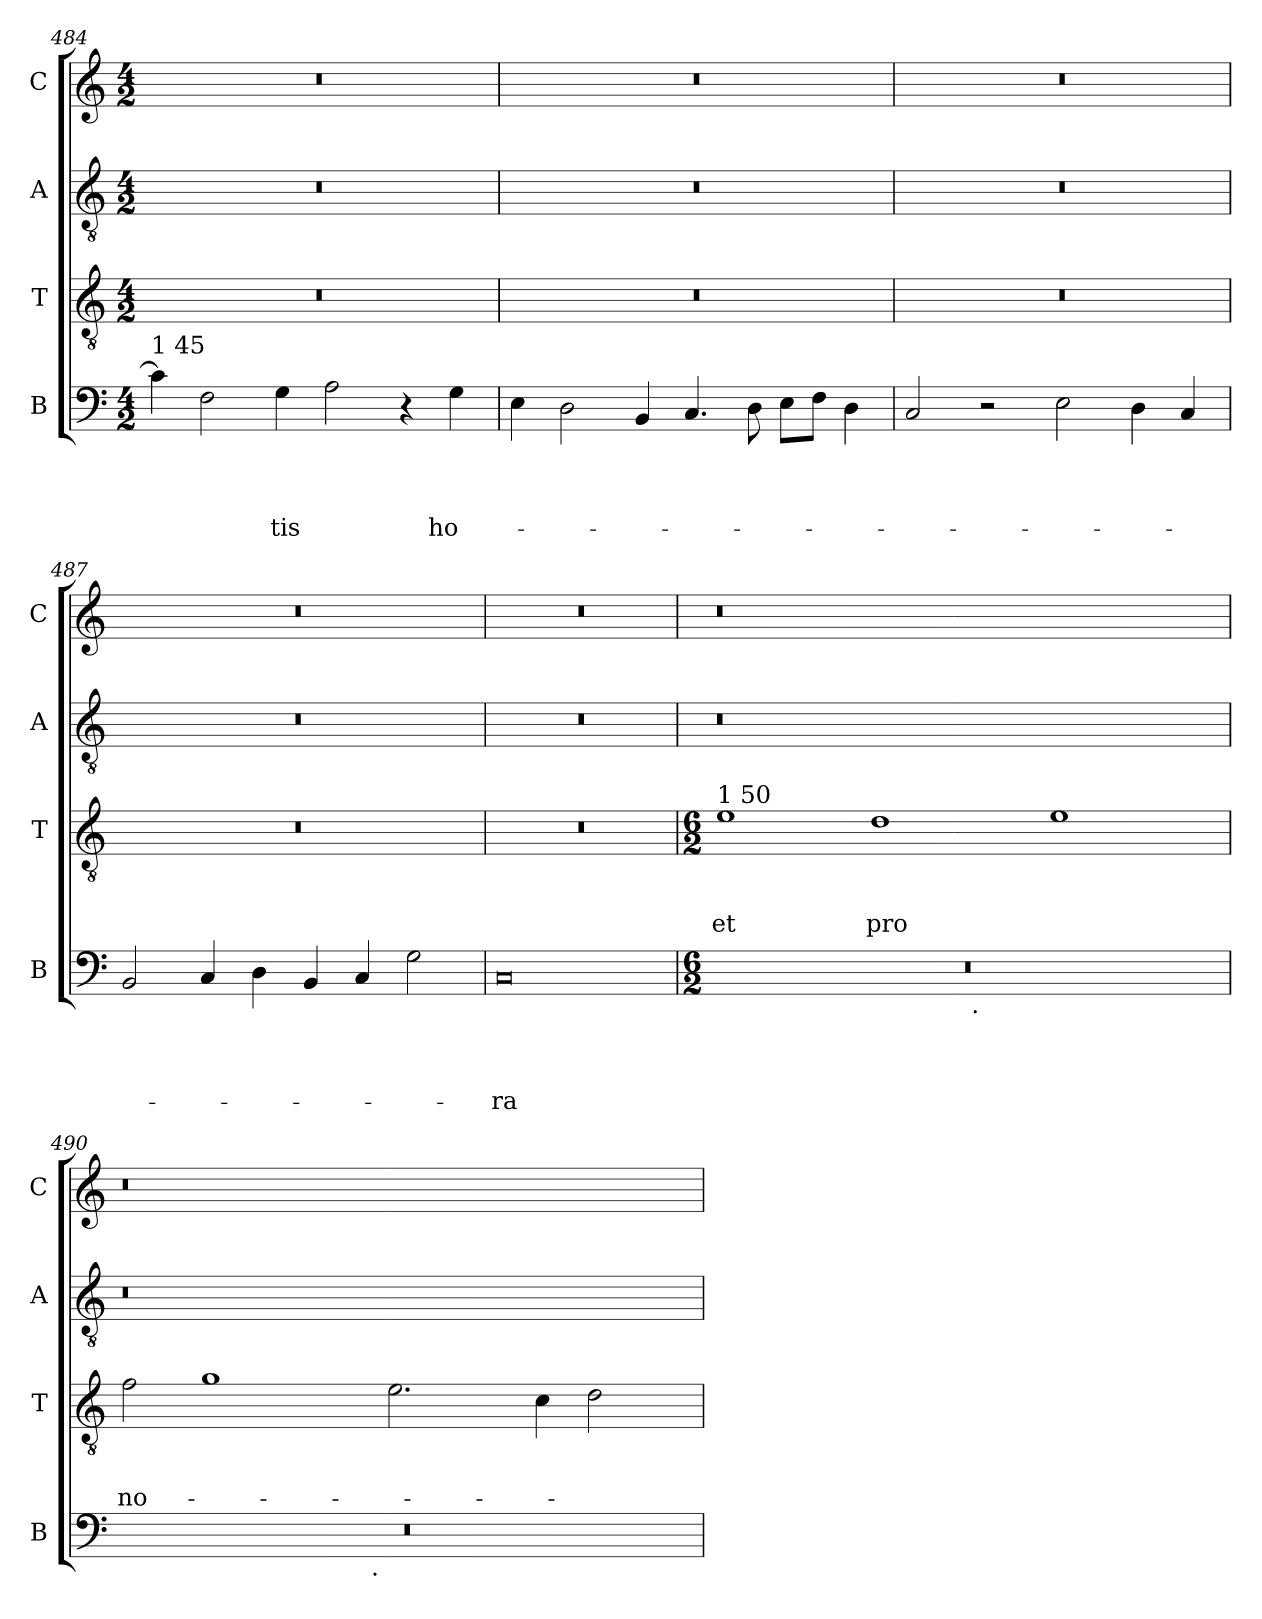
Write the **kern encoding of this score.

**kern	**text	**text	**text	**text	**kern	**text	**text	**text	**kern	**kern
*part4	*part4	*part4	*part4	*part4	*part3	*part3	*part3	*part3	*part2	*part1
*staff4	*staff4	*staff4	*staff4	*staff4	*staff3	*staff3	*staff3	*staff3	*staff2	*staff1
*I"B	*	*	*	*	*I"T	*	*	*	*I"A	*I"C
*I'B	*	*	*	*	*I'T	*	*	*	*I'A	*I'C
!!LO:LB:g=z
*clefF4	*	*	*	*	*clefGv2	*	*	*	*clefGv2	*clefG2
*k[]	*	*	*	*	*k[]	*	*	*	*k[]	*k[]
*C:	*	*	*	*	*C:	*	*	*	*C:	*C:
*M4/2	*	*	*	*	*M4/2	*	*	*	*M4/2	*M4/2
=484	=484	=484	=484	=484	=484	=484	=484	=484	=484	=484
!LO:TX:a:t=1 45	!	!	!	!	!	!	!	!	!	!
4c\]	.	.	.	.	0r	.	.	.	0r	0r
2F\	.	.	.	.	.	.	.	.	.	.
!	!	!	!	!LO:LY:b	!	!	!	!	!	!
4G\	.	.	.	-tis	.	.	.	.	.	.
2A\	.	.	.	.	.	.	.	.	.	.
4r	.	.	.	.	.	.	.	.	.	.
!	!	!	!	!LO:LY:b	!	!	!	!	!	!
4G\	.	.	.	ho-	.	.	.	.	.	.
=485	=485	=485	=485	=485	=485	=485	=485	=485	=485	=485
4E\	.	.	.	.	0r	.	.	.	0r	0r
2D\	.	.	.	.	.	.	.	.	.	.
4BB/	.	.	.	.	.	.	.	.	.	.
4.C/	.	.	.	.	.	.	.	.	.	.
8D\	.	.	.	.	.	.	.	.	.	.
8E\L	.	.	.	.	.	.	.	.	.	.
8F\J	.	.	.	.	.	.	.	.	.	.
4D\	.	.	.	.	.	.	.	.	.	.
=486	=486	=486	=486	=486	=486	=486	=486	=486	=486	=486
2C/	.	.	.	.	0r	.	.	.	0r	0r
2r	.	.	.	.	.	.	.	.	.	.
2E\	.	.	.	.	.	.	.	.	.	.
4D\	.	.	.	.	.	.	.	.	.	.
4C/	.	.	.	.	.	.	.	.	.	.
=487	=487	=487	=487	=487	=487	=487	=487	=487	=487	=487
2BB/	.	.	.	.	0r	.	.	.	0r	0r
4C/	.	.	.	.	.	.	.	.	.	.
4D\	.	.	.	.	.	.	.	.	.	.
4BB/	.	.	.	.	.	.	.	.	.	.
4C/	.	.	.	.	.	.	.	.	.	.
2G\	.	.	.	.	.	.	.	.	.	.
=488	=488	=488	=488	=488	=488	=488	=488	=488	=488	=488
!	!	!	!	!LO:LY:b	!	!	!	!	!	!
0C	.	.	.	-ra	0r	.	.	.	0r	0r
!!LO:LB:g=z
=489	=489	=489	=489	=489	=489	=489	=489	=489	=489	=489
*M6/2	*	*	*	*	*M6/2	*	*	*	*	*
!	!	!	!	!	!LO:TX:a:t=1 50	!	!	!	!	!
!	!	!	!	!	!	!	!	!LO:LY:b	!	!
*^	*	*	*	*	*	*	*	*	*	*
0.r	3%2ryy	.	.	.	.	1e	.	.	et	0r	0r
.	3%2ryy	.	.	.	.	.	.	.	.	.	.
!	!	!	!	!	!	!	!	!	!LO:LY:b	!	!
.	.	.	.	.	.	1d	.	.	pro	.	.
.	12...ryy	.	.	.	.	.	.	.	.	.	.
!	!LO:TX:b:t=.	!	!	!	!	!	!	!	!	!	!
.	3%2ryy	.	.	.	.	.	.	.	.	.	.
.	.	.	.	.	.	1e	.	.	.	1ryy	1ryy
.	3%2ryy	.	.	.	.	.	.	.	.	.	.
.	6ryy	.	.	.	.	.	.	.	.	.	.
.	96ryy	.	.	.	.	.	.	.	.	.	.
=490	=490	=490	=490	=490	=490	=490	=490	=490	=490	=490	=490
!	!	!	!	!	!	!	!	!	!LO:LY:b	!	!
0.r	3%2ryy	.	.	.	.	2f\	.	.	no-	0r	0r
.	.	.	.	.	.	1g	.	.	.	.	.
.	3%2ryy	.	.	.	.	.	.	.	.	.	.
.	12.ryy	.	.	.	.	.	.	.	.	.	.
!	!LO:TX:b:t=.	!	!	!	!	!	!	!	!	!	!
.	3%2ryy	.	.	.	.	.	.	.	.	.	.
.	.	.	.	.	.	2.e\	.	.	.	.	.
.	.	.	.	.	.	.	.	.	.	1ryy	1ryy
.	3%2ryy	.	.	.	.	.	.	.	.	.	.
.	.	.	.	.	.	4c\	.	.	.	.	.
.	.	.	.	.	.	2d\	.	.	.	.	.
.	6ryy	.	.	.	.	.	.	.	.	.	.
.	24ryy	.	.	.	.	.	.	.	.	.	.
*v	*v	*	*	*	*	*	*	*	*	*	*
=	=	=	=	=	=	=	=	=	=	=
*-	*-	*-	*-	*-	*-	*-	*-	*-	*-	*-
